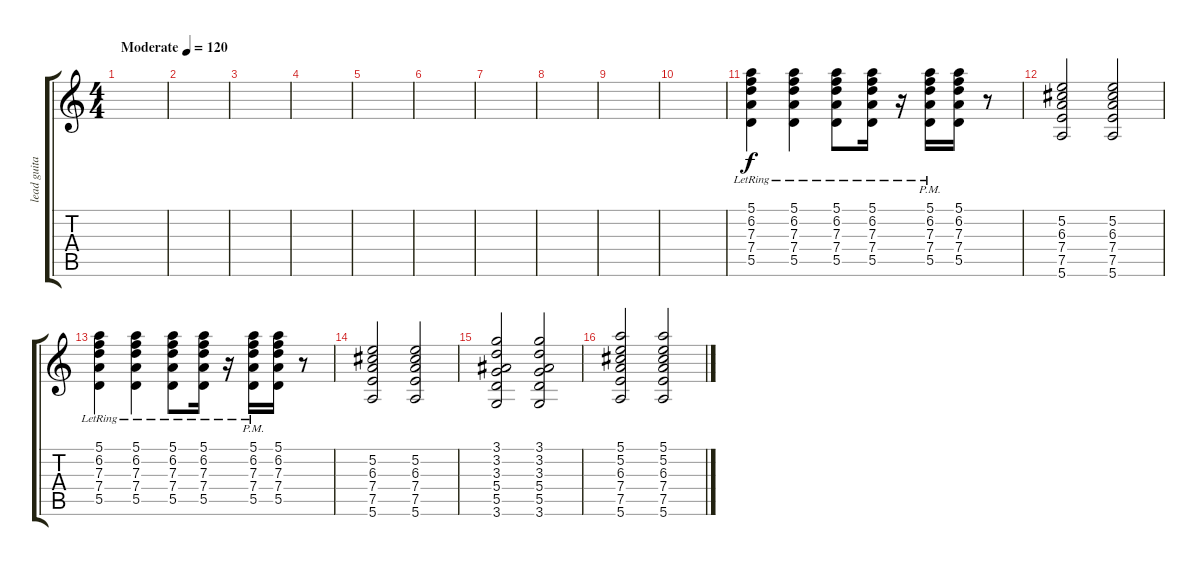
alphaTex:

\track ("lead guitar" "lead guita") {instrument overdrivenguitar}
\staff {score tabs}
\tuning (E4 B3 G3 D3 A2 E2) {hide}
\ts (4 4)
\tempo (120 "Moderate")
\clef g2
\ks c
|
|
|
|
|
|
|
|
|
|
(5.1{lr} 6.2{lr} 7.3{lr} 7.4{lr} 5.5{lr}).4 (5.1{lr} 6.2{lr} 7.3{lr} 7.4{lr} 5.5{lr}).4 (5.1{lr} 6.2{lr} 7.3{lr} 7.4{lr} 5.5{lr}).8 (5.1{lr} 6.2{lr} 7.3{lr} 7.4{lr} 5.5{lr}).16 r.16 (5.1{pm lr} 6.2{pm lr} 7.3{pm lr} 7.4{pm lr} 5.5{pm lr}).16 (5.1 6.2 7.3 7.4 5.5).16 r.8 |
(5.2 6.3 7.4 7.5 5.6).2 (5.2 6.3 7.4 7.5 5.6).2 |
(5.1{lr} 6.2{lr} 7.3{lr} 7.4{lr} 5.5{lr}).4 (5.1{lr} 6.2{lr} 7.3{lr} 7.4{lr} 5.5{lr}).4 (5.1{lr} 6.2{lr} 7.3{lr} 7.4{lr} 5.5{lr}).8 (5.1{lr} 6.2{lr} 7.3{lr} 7.4{lr} 5.5{lr}).16 r.16 (5.1{pm lr} 6.2{pm lr} 7.3{pm lr} 7.4{pm lr} 5.5{pm lr}).16 (5.1 6.2 7.3 7.4 5.5).16 r.8 |
(5.2 6.3 7.4 7.5 5.6).2 (5.2 6.3 7.4 7.5 5.6).2 |
(3.1 3.2 3.3 5.4 5.5 3.6).2 (3.1 3.2 3.3 5.4 5.5 3.6).2 |
(5.1 5.2 6.3 7.4 7.5 5.6).2 (5.1 5.2 6.3 7.4 7.5 5.6).2
